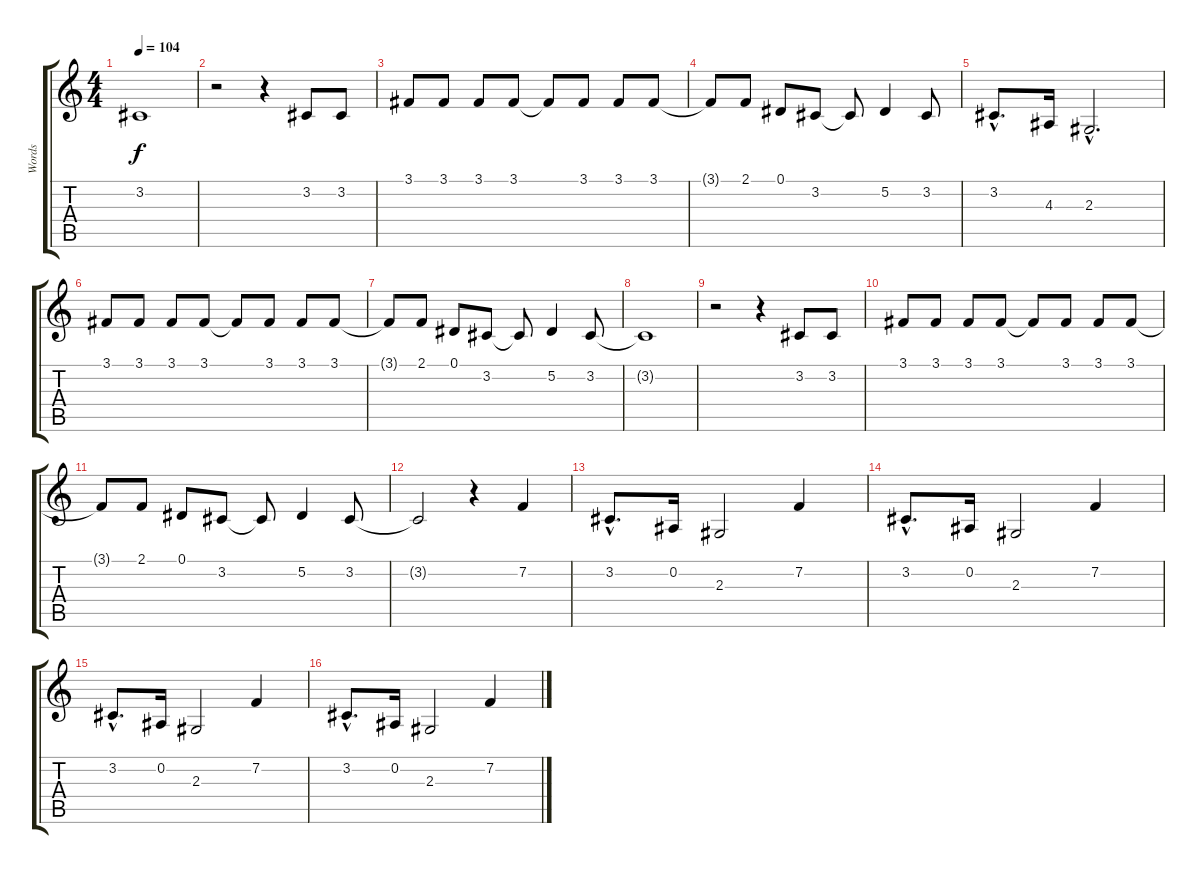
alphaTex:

\track ("Words" "Words") {instrument bassoon}
\staff {score tabs}
\tuning (Eb4 Bb3 Gb3 Db3 Ab2 Eb2) {hide}
\ts (4 4)
\tempo 104
\clef g2
\ks c
3.2{t}.1{dy f} |
r.2 r.4 3.2.8 3.2.8 |
3.1.8 3.1.8 3.1.8 3.1.8 3.1{t}.8 3.1.8 3.1.8 3.1.8 |
3.1{t}.8 2.1.8 0.1.8 3.2.8 3.2{t}.8 5.2.4 3.2.8 |
3.2{hac}.8{d} 4.3.16 2.3{hac}.2{d} |
3.1.8 3.1.8 3.1.8 3.1.8 3.1{t}.8 3.1.8 3.1.8 3.1.8 |
3.1{t}.8 2.1.8 0.1.8 3.2.8 3.2{t}.8 5.2.4 3.2.8 |
3.2{t}.1 |
r.2 r.4 3.2.8 3.2.8 |
3.1.8 3.1.8 3.1.8 3.1.8 3.1{t}.8 3.1.8 3.1.8 3.1.8 |
3.1{t}.8 2.1.8 0.1.8 3.2.8 3.2{t}.8 5.2.4 3.2.8 |
3.2{t}.2 r.4 7.2.4 |
3.2{hac}.8{d} 0.2.16 2.3.2 7.2.4 |
3.2{hac}.8{d} 0.2.16 2.3.2 7.2.4 |
3.2{hac}.8{d} 0.2.16 2.3.2 7.2.4 |
3.2{hac}.8{d} 0.2.16 2.3.2 7.2.4
